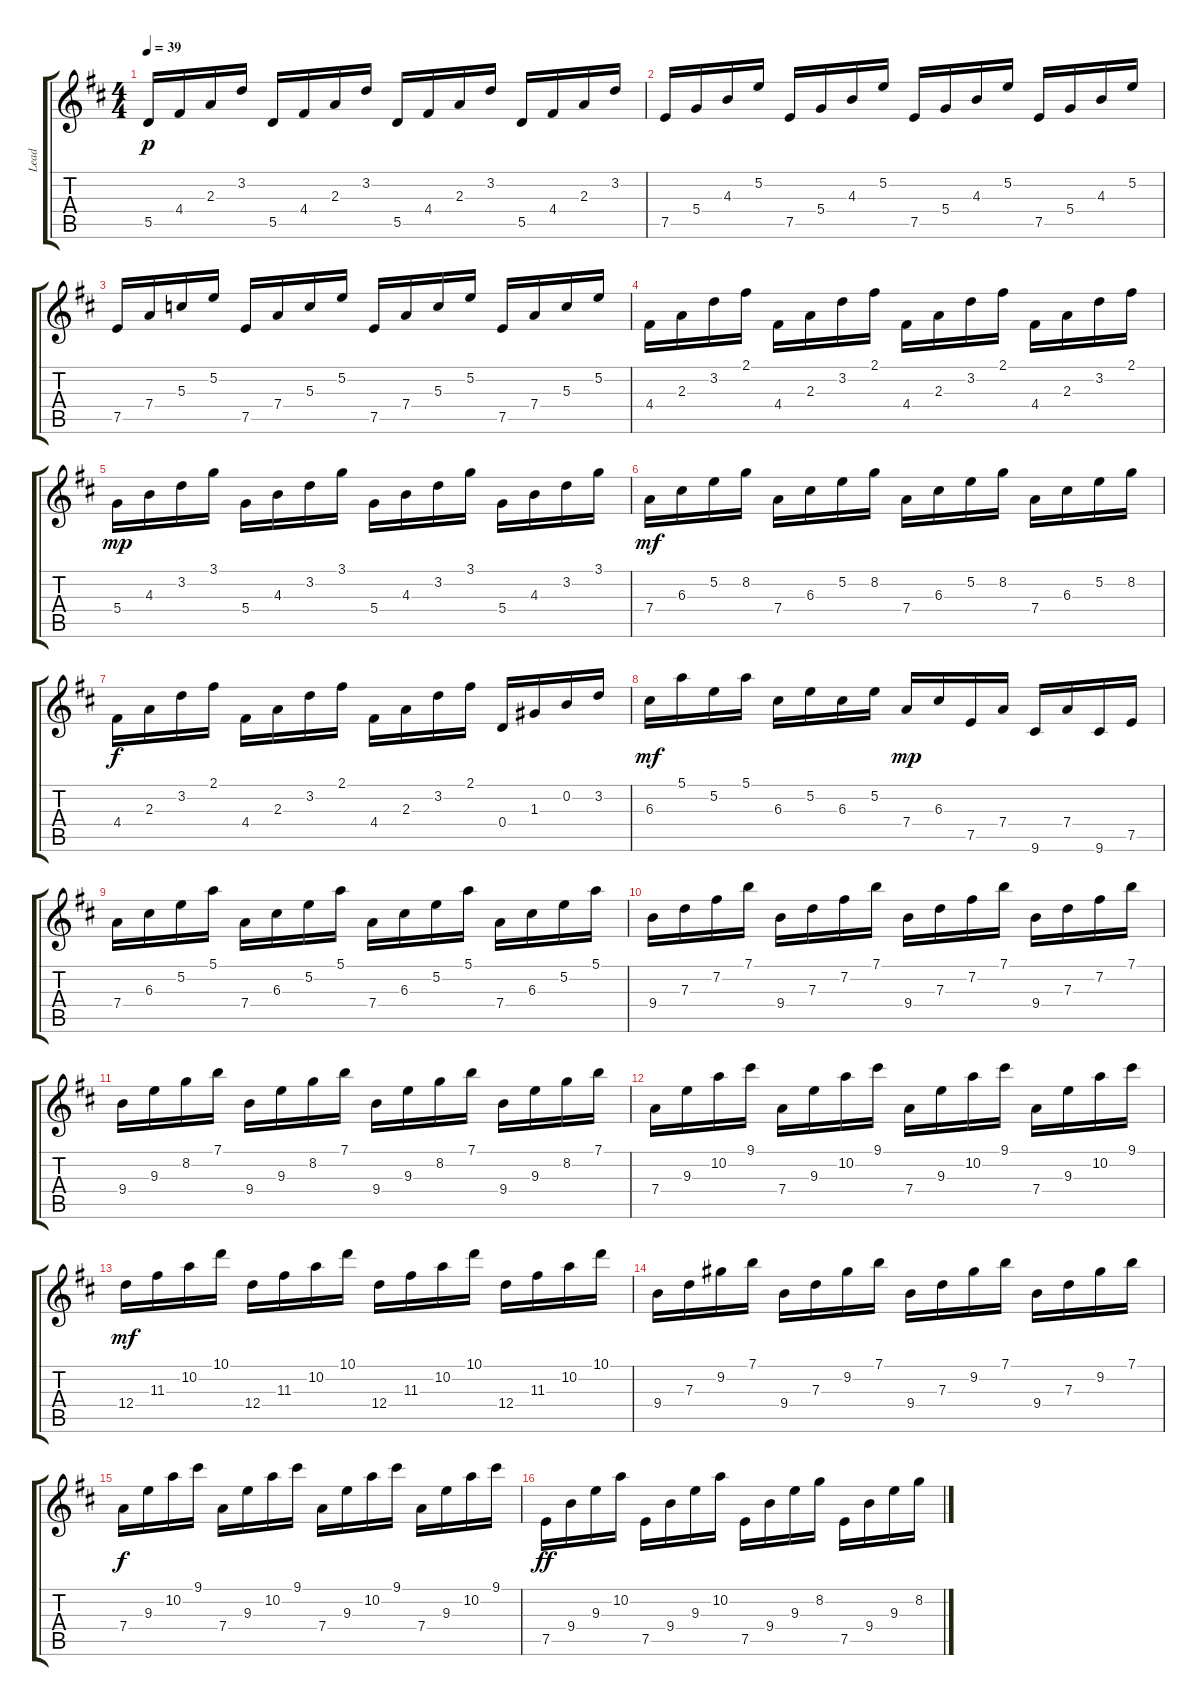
\track ("Lead" "Lead") {instrument electricguitarclean}
\staff {score tabs}
\tuning (E4 B3 G3 D3 A2 E2) {hide}
\ts (4 4)
\tempo 39
\clef g2
\ks d
5.5.16{dy p instrument electricguitarclean} 4.4.16 2.3.16 3.2.16 5.5.16 4.4.16 2.3.16 3.2.16 5.5.16 4.4.16 2.3.16 3.2.16 5.5.16 4.4.16 2.3.16 3.2.16 |
7.5.16 5.4.16 4.3.16 5.2.16 7.5.16 5.4.16 4.3.16 5.2.16 7.5.16 5.4.16 4.3.16 5.2.16 7.5.16 5.4.16 4.3.16 5.2.16 |
7.5.16 7.4.16 5.3.16 5.2.16 7.5.16 7.4.16 5.3.16 5.2.16 7.5.16 7.4.16 5.3.16 5.2.16 7.5.16 7.4.16 5.3.16 5.2.16 |
4.4.16 2.3.16 3.2.16 2.1.16 4.4.16 2.3.16 3.2.16 2.1.16 4.4.16 2.3.16 3.2.16 2.1.16 4.4.16 2.3.16 3.2.16 2.1.16 |
5.4.16{dy mp} 4.3.16 3.2.16 3.1.16 5.4.16 4.3.16 3.2.16 3.1.16 5.4.16 4.3.16 3.2.16 3.1.16 5.4.16 4.3.16 3.2.16 3.1.16 |
7.4.16{dy mf} 6.3.16 5.2.16 8.2.16 7.4.16 6.3.16 5.2.16 8.2.16 7.4.16 6.3.16 5.2.16 8.2.16 7.4.16 6.3.16 5.2.16 8.2.16 |
4.4.16{dy f} 2.3.16 3.2.16 2.1.16 4.4.16 2.3.16 3.2.16 2.1.16 4.4.16 2.3.16 3.2.16 2.1.16 0.4.16 1.3.16 0.2.16 3.2.16 |
6.3.16{dy mf} 5.1.16 5.2.16 5.1.16 6.3.16 5.2.16 6.3.16 5.2.16 7.4.16{dy mp} 6.3.16 7.5.16 7.4.16 9.6.16 7.4.16 9.6.16 7.5.16 |
7.4.16 6.3.16 5.2.16 5.1.16 7.4.16 6.3.16 5.2.16 5.1.16 7.4.16 6.3.16 5.2.16 5.1.16 7.4.16 6.3.16 5.2.16 5.1.16 |
9.4.16 7.3.16 7.2.16 7.1.16 9.4.16 7.3.16 7.2.16 7.1.16 9.4.16 7.3.16 7.2.16 7.1.16 9.4.16 7.3.16 7.2.16 7.1.16 |
9.4.16 9.3.16 8.2.16 7.1.16 9.4.16 9.3.16 8.2.16 7.1.16 9.4.16 9.3.16 8.2.16 7.1.16 9.4.16 9.3.16 8.2.16 7.1.16 |
7.4.16 9.3.16 10.2.16 9.1.16 7.4.16 9.3.16 10.2.16 9.1.16 7.4.16 9.3.16 10.2.16 9.1.16 7.4.16 9.3.16 10.2.16 9.1.16 |
12.4.16{dy mf} 11.3.16 10.2.16 10.1.16 12.4.16 11.3.16 10.2.16 10.1.16 12.4.16 11.3.16 10.2.16 10.1.16 12.4.16 11.3.16 10.2.16 10.1.16 |
9.4.16 7.3.16 9.2.16 7.1.16 9.4.16 7.3.16 9.2.16 7.1.16 9.4.16 7.3.16 9.2.16 7.1.16 9.4.16 7.3.16 9.2.16 7.1.16 |
7.4.16{dy f} 9.3.16 10.2.16 9.1.16 7.4.16 9.3.16 10.2.16 9.1.16 7.4.16 9.3.16 10.2.16 9.1.16 7.4.16 9.3.16 10.2.16 9.1.16 |
7.5.16{dy ff} 9.4.16 9.3.16 10.2.16 7.5.16 9.4.16 9.3.16 10.2.16 7.5.16 9.4.16 9.3.16 8.2.16 7.5.16 9.4.16 9.3.16 8.2.16
